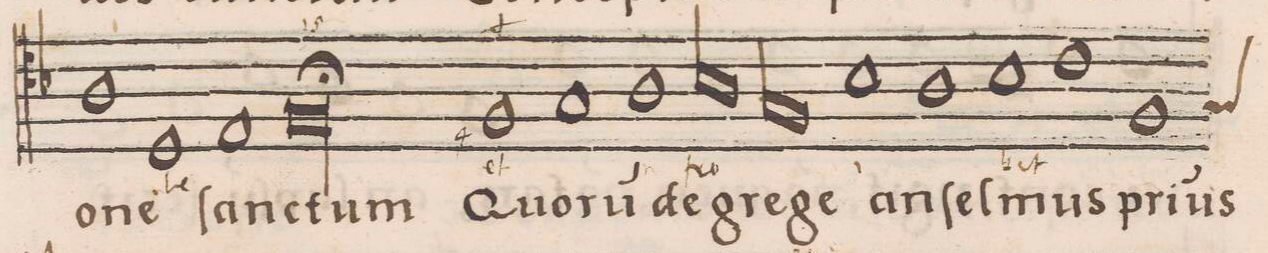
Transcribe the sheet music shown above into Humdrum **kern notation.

**kern	**text	**text	**text
*I"TENOR	*	*	*
*clefC4	*	*	*
*k[b-]	*	*	*
*met(C)	*	*	*
*M2/1	*	*	*
1A	.	-o-	.
=25-	=25-	=25-	=25-
1D	-le	-ne	.
1E	.	ſanc-	.
=26-	=26-	=26-	=26-
0F;l\	.	-tum	.
=27-	=27-	=27-	=27-
1F	et	Quo-	.
1G	.	-ru(m)	.
=28-	=28-	=28-	=28-
1A	in-	de	.
*lig	*	*	*
1B-	-tro-	gre-	.
=29-	=29-	=29-	=29-
1A	.	.	.
*Xlig	*	*	*
*lig	*	*	*
1G	.	-ge	.
=30-	=30-	=30-	=30-
1F	.	.	.
*Xlig	*	*	*
1B-	-i-	an-	.
=31-	=31-	=31-	=31-
1A	.	-ſel-	.
1B-	-bit	-mus	.
=32-	=32-	=32-	=32-
1c	.	pri-	.
*custos:G	*	*	*
1F	.	-(m)us	.
=33-	=33-	=33-	=33-
*-	*-	*-	*-
